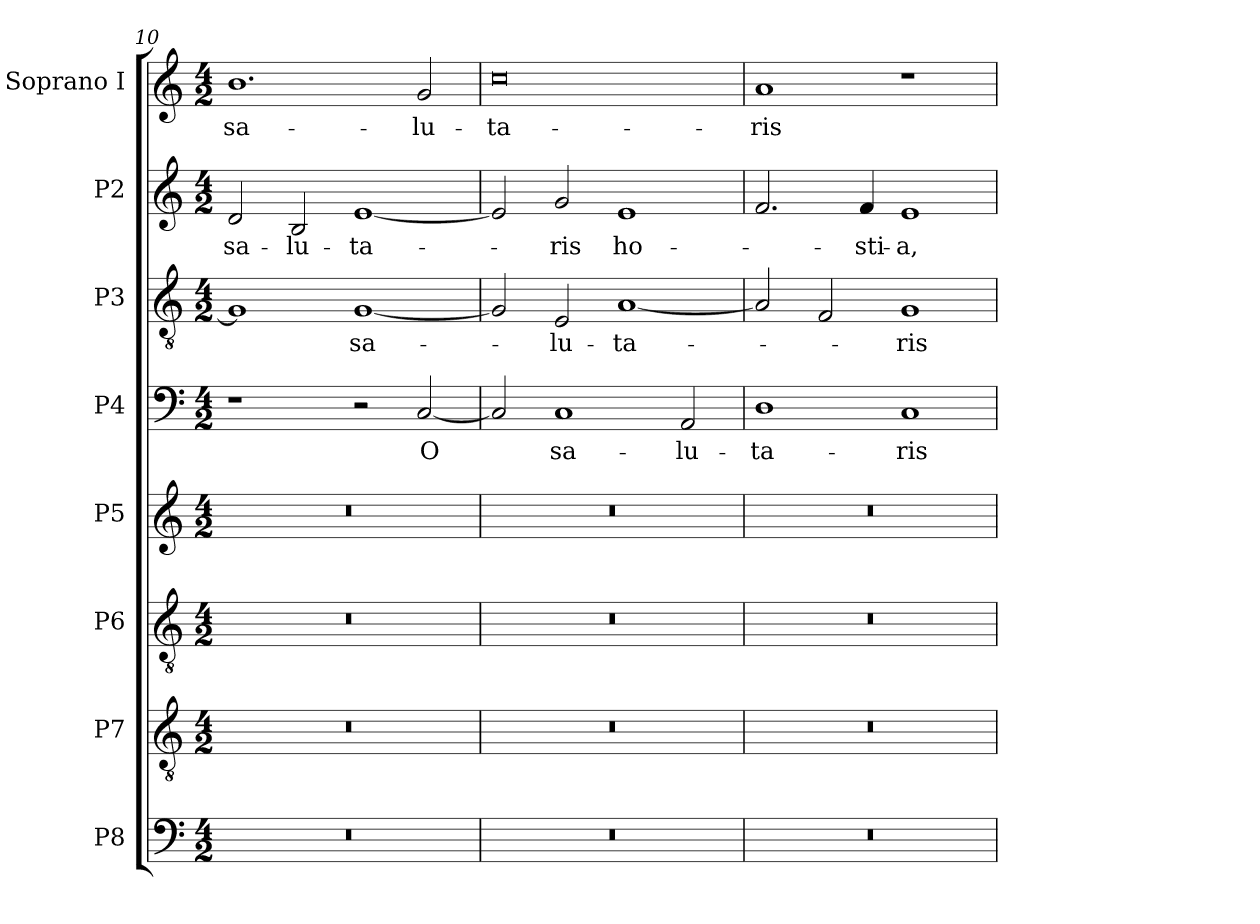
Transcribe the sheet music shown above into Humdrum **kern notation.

**kern	**kern	**kern	**kern	**kern	**text	**kern	**text	**kern	**text	**kern	**text
*part8	*part7	*part6	*part5	*part4	*part4	*part3	*part3	*part2	*part2	*part1	*part1
*staff8	*staff7	*staff6	*staff5	*staff4	*staff4	*staff3	*staff3	*staff2	*staff2	*staff1	*staff1
*I"P8	*I"P7	*I"P6	*I"P5	*I"P4	*	*I"P3	*	*I"P2	*	*I"Soprano I	*
!!LO:PB:g=z
*clefF4	*clefGv2	*clefGv2	*clefG2	*clefF4	*	*clefGv2	*	*clefG2	*	*clefG2	*
*k[]	*k[]	*k[]	*k[]	*k[]	*	*k[]	*	*k[]	*	*k[]	*
*C:	*C:	*C:	*C:	*C:	*	*C:	*	*C:	*	*C:	*
*M4/2	*M4/2	*M4/2	*M4/2	*M4/2	*	*M4/2	*	*M4/2	*	*M4/2	*
=10	=10	=10	=10	=10	=10	=10	=10	=10	=10	=10	=10
!LO:N:vis=1	!LO:N:vis=1	!LO:N:vis=1	!LO:N:vis=1	!	!	!	!	!	!	!	!
!	!	!	!	!	!	!	!	!	!LO:LY:b:color=#000000	!	!
!	!	!	!	!	!	!	!	!	!	!	!LO:LY:b:color=#000000
0r	0r	0r	0r	1r	.	1Gi]	.	2di/	sa-	1.bi	sa-
!	!	!	!	!	!	!	!	!	!LO:LY:b:color=#000000	!	!
.	.	.	.	.	.	.	.	2Bi/	-lu-	.	.
!	!	!	!	!	!	!	!LO:LY:b:color=#000000	!	!	!	!
!	!	!	!	!	!	!	!	!	!LO:LY:b:color=#000000	!	!
.	.	.	.	2r	.	[<1Gi	sa-	[<1ei	-ta-	.	.
!	!	!	!	!	!LO:LY:b:color=#000000	!	!	!	!	!	!
!	!	!	!	!	!	!	!	!	!	!	!LO:LY:b:color=#000000
.	.	.	.	[<2Ci/	O	.	.	.	.	2gi/	-lu-
=11	=11	=11	=11	=11	=11	=11	=11	=11	=11	=11	=11
!LO:N:vis=1	!LO:N:vis=1	!LO:N:vis=1	!LO:N:vis=1	!	!	!	!	!	!	!	!
!	!	!	!	!	!	!	!	!	!	!	!LO:LY:b:color=#000000
0r	0r	0r	0r	2Ci/]	.	2Gi/]	.	2ei/]	.	0cci	-ta-
!	!	!	!	!	!LO:LY:b:color=#000000	!	!	!	!	!	!
!	!	!	!	!	!	!	!LO:LY:b:color=#000000	!	!	!	!
!	!	!	!	!	!	!	!	!	!LO:LY:b:color=#000000	!	!
.	.	.	.	1Ci	sa-	2Ei/	-lu-	2gi/	-ris	.	.
!	!	!	!	!	!	!	!LO:LY:b:color=#000000	!	!	!	!
!	!	!	!	!	!	!	!	!	!LO:LY:b:color=#000000	!	!
.	.	.	.	.	.	[<1Ai	-ta-	1ei	ho-	.	.
!	!	!	!	!	!LO:LY:b:color=#000000	!	!	!	!	!	!
.	.	.	.	2AAi/	-lu-	.	.	.	.	.	.
=12	=12	=12	=12	=12	=12	=12	=12	=12	=12	=12	=12
!LO:N:vis=1	!LO:N:vis=1	!LO:N:vis=1	!LO:N:vis=1	!	!	!	!	!	!	!	!
!	!	!	!	!	!LO:LY:b:color=#000000	!	!	!	!	!	!
!	!	!	!	!	!	!	!	!	!	!	!LO:LY:b:color=#000000
0r	0r	0r	0r	1Di	-ta-	2Ai/]	.	2.fi/	.	1ai	-ris
.	.	.	.	.	.	2Fi/	.	.	.	.	.
!	!	!	!	!	!	!	!	!	!LO:LY:b:color=#000000	!	!
.	.	.	.	.	.	.	.	4fi/	-sti-	.	.
!	!	!	!	!	!LO:LY:b:color=#000000	!	!	!	!	!	!
!	!	!	!	!	!	!	!LO:LY:b:color=#000000	!	!	!	!
!	!	!	!	!	!	!	!	!	!LO:LY:b:color=#000000	!	!
.	.	.	.	1Ci	-ris	1Gi	-ris	1ei	-a,	1r	.
=	=	=	=	=	=	=	=	=	=	=	=
*-	*-	*-	*-	*-	*-	*-	*-	*-	*-	*-	*-
